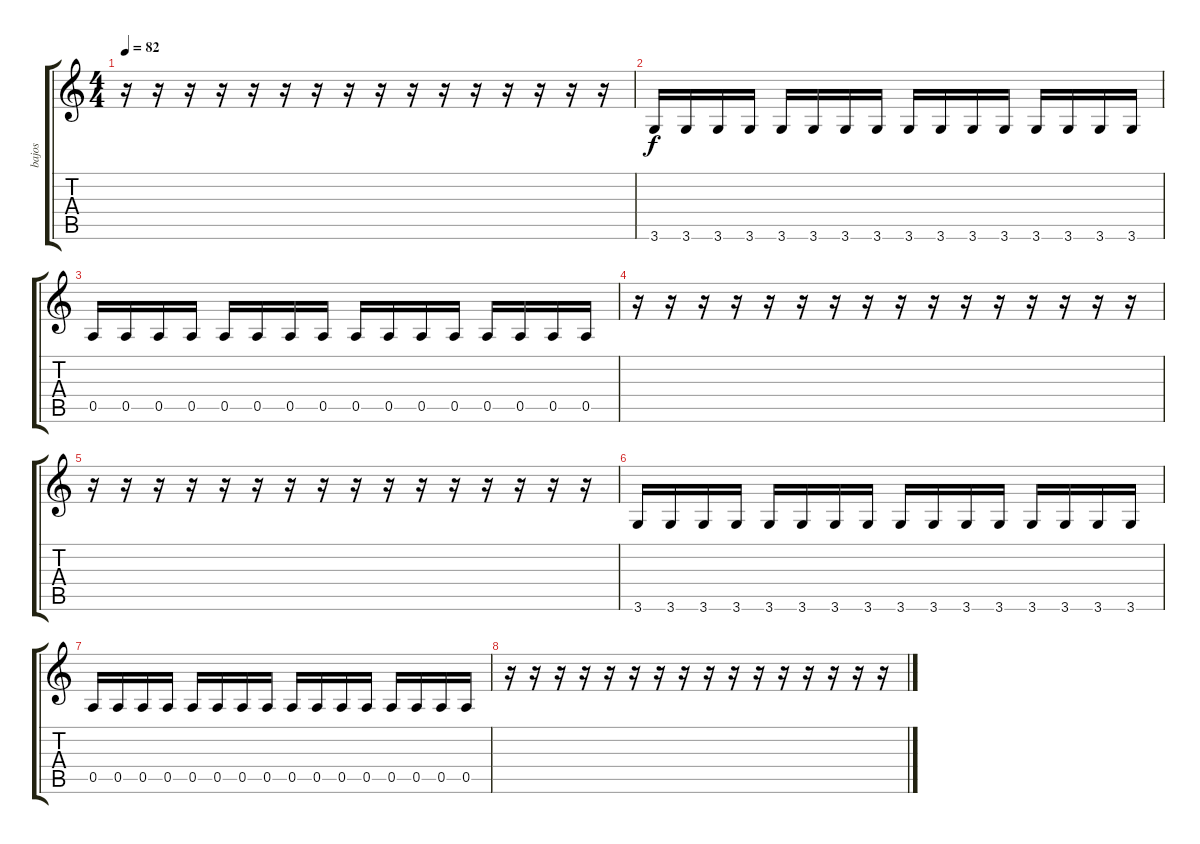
\track ("bajos" "bajos") {instrument synthbass1}
\staff {score tabs}
\tuning (E4 B3 G3 D3 A2 E2) {hide}
\ts (4 4)
\tempo 82
\clef g2
\ks c
r.16{dy f balance 6} r.16{balance 7} r.16{balance 7} r.16 r.16{balance 7} r.16 r.16 r.16{balance 8} r.16{balance 8} r.16{balance 9} r.16{balance 9} r.16{balance 10} r.16{balance 10} r.16{balance 11} r.16{balance 12} r.16{balance 14} |
3.6.16{balance 15} 3.6.16{balance 16} 3.6.16 3.6.16 3.6.16 3.6.16 3.6.16 3.6.16 3.6.16 3.6.16{balance 15} 3.6.16{balance 14} 3.6.16{balance 13} 3.6.16{balance 12} 3.6.16{balance 11} 3.6.16{balance 11} 3.6.16{balance 10} |
0.5.16{balance 10} 0.5.16{balance 9} 0.5.16{balance 8} 0.5.16 0.5.16{balance 7} 0.5.16{balance 6} 0.5.16{balance 6} 0.5.16{balance 6} 0.5.16{balance 5} 0.5.16{balance 5} 0.5.16{balance 3} 0.5.16{balance 3} 0.5.16{balance 2} 0.5.16{balance 2} 0.5.16{balance 1} 0.5.16{balance 1} |
r.16{balance 0} r.16 r.16{balance 0} r.16 r.16 r.16 r.16 r.16{balance 0} r.16{balance 1} r.16{balance 2} r.16{balance 2} r.16{balance 3} r.16{balance 4} r.16{balance 4} r.16{balance 5} r.16{balance 5} |
r.16{balance 6} r.16{balance 6} r.16{balance 7} r.16{balance 7} r.16 r.16{balance 8} r.16{balance 8} r.16{balance 10} r.16{balance 10} r.16{balance 12} r.16{balance 13} r.16{balance 15} r.16{balance 16} r.16 r.16 r.16 |
3.6.16 3.6.16 3.6.16 3.6.16 3.6.16 3.6.16 3.6.16 3.6.16{balance 16} 3.6.16{balance 15} 3.6.16{balance 14} 3.6.16{balance 14} 3.6.16{balance 13} 3.6.16{balance 12} 3.6.16{balance 11} 3.6.16{balance 10} 3.6.16{balance 10} |
0.5.16{balance 9} 0.5.16{balance 8} 0.5.16{balance 8} 0.5.16{balance 8} 0.5.16{balance 7} 0.5.16{balance 6} 0.5.16{balance 6} 0.5.16{balance 5} 0.5.16{balance 5} 0.5.16{balance 4} 0.5.16{balance 4} 0.5.16{balance 3} 0.5.16 0.5.16 0.5.16{balance 4} 0.5.16{balance 5} |
r.16{balance 5} r.16{balance 6} r.16{balance 6} r.16 r.16{balance 6} r.16{balance 7} r.16{balance 8} r.16 r.16 r.16 r.16 r.16 r.16 r.16 r.16 r.16
